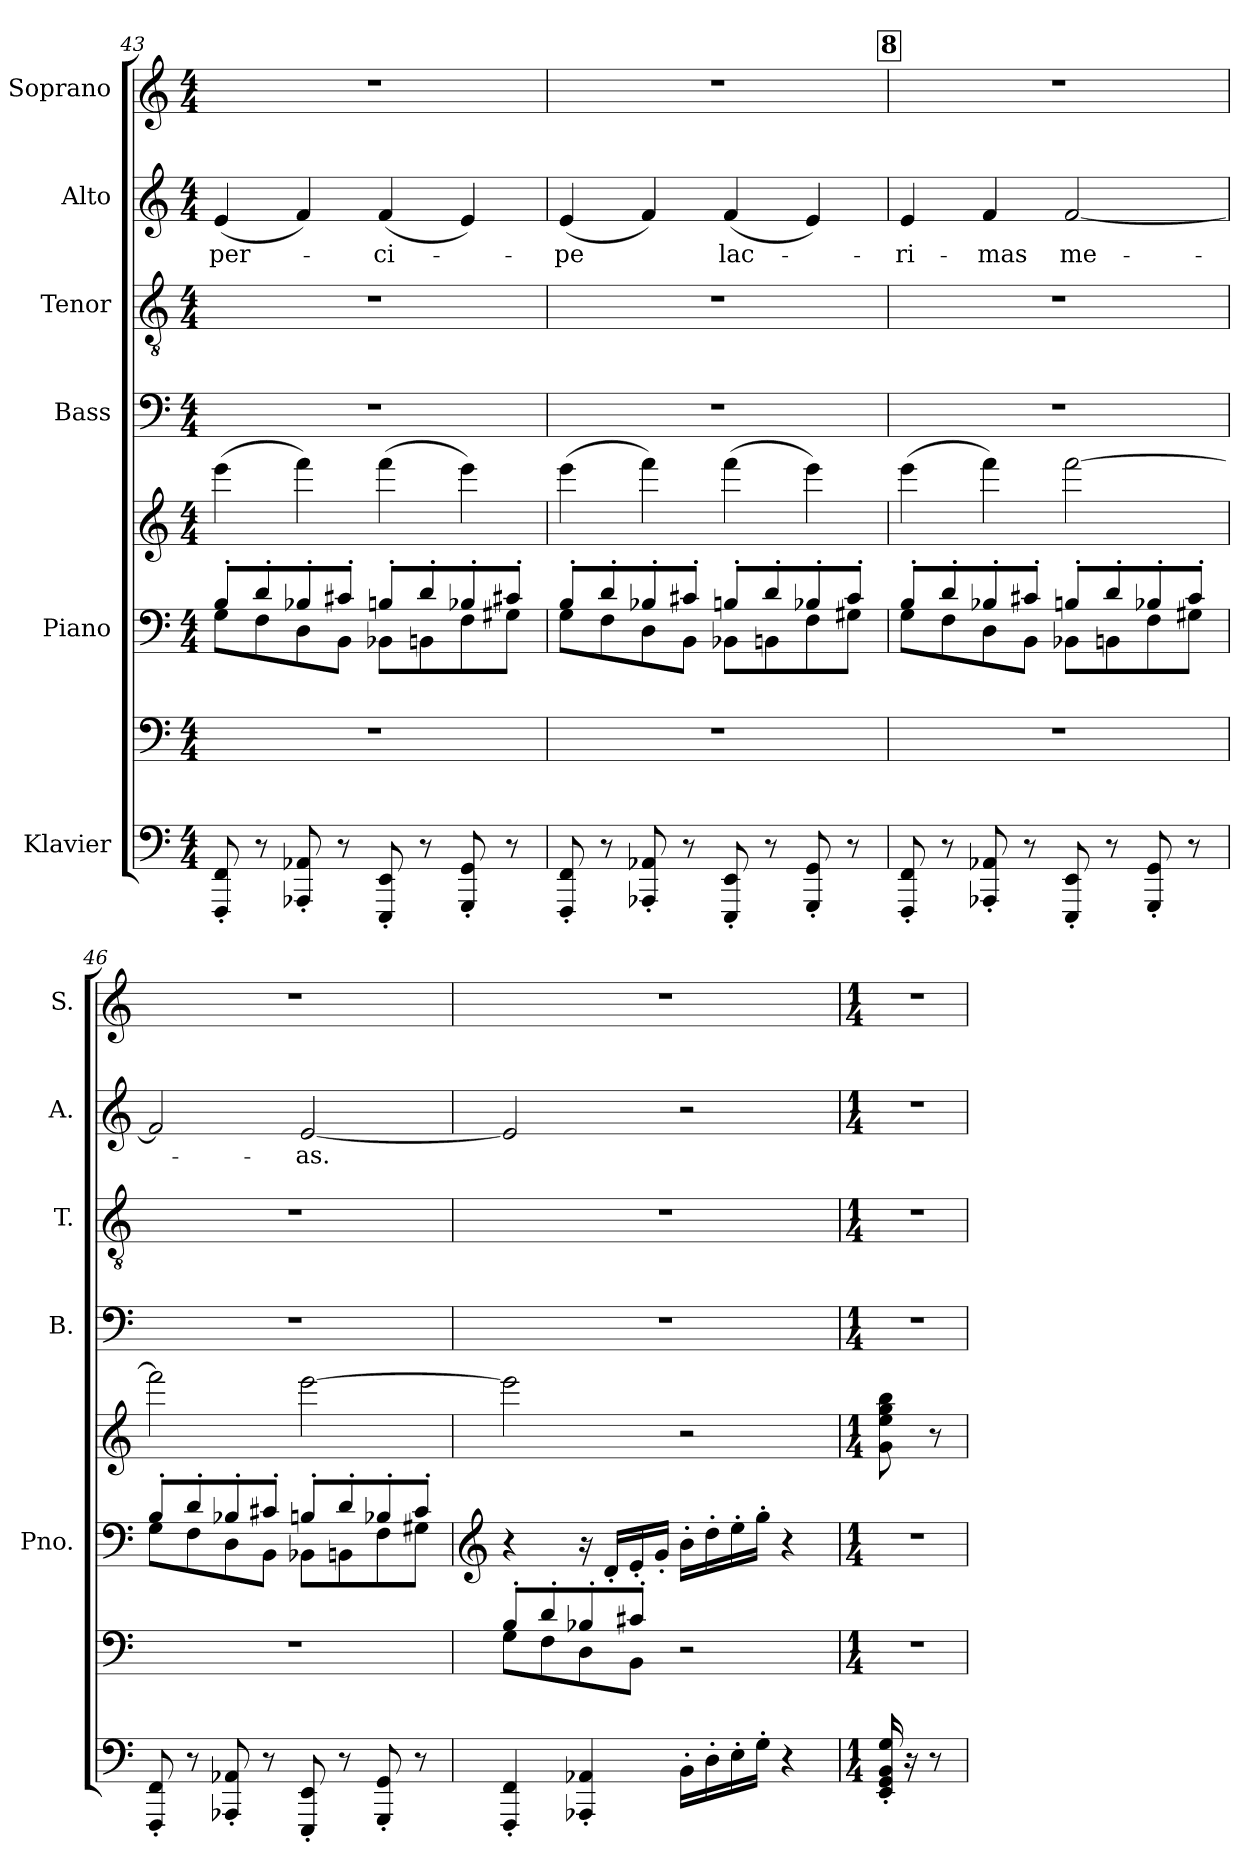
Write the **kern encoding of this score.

**kern	**kern	**kern	**kern	**kern	**kern	**kern	**text	**kern
*part6	*part6	*part5	*part5	*part4	*part3	*part2	*part2	*part1
*staff8	*staff7	*staff6	*staff5	*staff4	*staff3	*staff2	*staff2	*staff1
*I"Klavier	*	*I"Piano	*	*I"Bass	*I"Tenor	*I"Alto	*	*I"Soprano
*	*	*I'Pno.	*	*I'B.	*I'T.	*I'A.	*	*I'S.
*clefF4	*clefF4	*clefF4	*clefG2	*clefF4	*clefGv2	*clefG2	*	*clefG2
*k[]	*k[]	*k[]	*k[]	*k[]	*k[]	*k[]	*	*k[]
*M4/4	*M4/4	*M4/4	*M4/4	*M4/4	*M4/4	*M4/4	*	*M4/4
=43	=43	=43	=43	=43	=43	=43	=43	=43
*	*	*^	*	*	*	*	*	*
!	!	!	!	!	!	!	!	!LO:LY:b	!
8FFF/' 8FF/'	1r	8B'/L	8G\L	(>4eee\	1r	1r	(<4e/	per-	1r
8r	.	8d'/	8F\	.	.	.	.	.	.
8AAA-X/' 8AA-X/'	.	8B-X'/	8D\	4fff\)	.	.	4f/)	.	.
8r	.	8c#X'/J	8BB\J	.	.	.	.	.	.
!	!	!	!	!	!	!	!	!LO:LY:b	!
8EEE/' 8EE/'	.	8Bn'/L	8BB-X\L	(>4fff\	.	.	(<4f/	-ci-	.
8r	.	8d'/	8BBn\	.	.	.	.	.	.
8GGG/' 8GG/'	.	8B-X'/	8F\	4eee\)	.	.	4e/)	.	.
8r	.	8c#X'/J	8G#X\J	.	.	.	.	.	.
=44	=44	=44	=44	=44	=44	=44	=44	=44	=44
!	!	!	!	!	!	!	!	!LO:LY:b	!
8FFF/' 8FF/'	1r	8B'/L	8G\L	(>4eee\	1r	1r	(<4e/	-pe	1r
8r	.	8d'/	8F\	.	.	.	.	.	.
8AAA-X/' 8AA-X/'	.	8B-X'/	8D\	4fff\)	.	.	4f/)	.	.
8r	.	8c#X'/J	8BB\J	.	.	.	.	.	.
!	!	!	!	!	!	!	!	!LO:LY:b	!
8EEE/' 8EE/'	.	8Bn'/L	8BB-X\L	(>4fff\	.	.	(<4f/	lac-	.
8r	.	8d'/	8BBn\	.	.	.	.	.	.
8GGG/' 8GG/'	.	8B-X'/	8F\	4eee\)	.	.	4e/)	.	.
8r	.	8c#'/J	8G#X\J	.	.	.	.	.	.
!!LO:REH:place=s1:a:B:fs=14:t=8
=45	=45	=45	=45	=45	=45	=45	=45	=45	=45
!	!	!	!	!	!	!	!	!LO:LY:b	!
8FFF/' 8FF/'	1r	8B'/L	8G\L	(>4eee\	1r	1r	4e/	-ri-	1r
8r	.	8d'/	8F\	.	.	.	.	.	.
!	!	!	!	!	!	!	!	!LO:LY:b	!
8AAA-X/' 8AA-X/'	.	8B-X'/	8D\	4fff\)	.	.	4f/	-mas	.
8r	.	8c#X'/J	8BB\J	.	.	.	.	.	.
!	!	!	!	!	!	!	!	!LO:LY:b	!
8EEE/' 8EE/'	.	8Bn'/L	8BB-X\L	[2fff\	.	.	[2f/	me-	.
8r	.	8d'/	8BBn\	.	.	.	.	.	.
8GGG/' 8GG/'	.	8B-X'/	8F\	.	.	.	.	.	.
8r	.	8c#'/J	8G#X\J	.	.	.	.	.	.
=46	=46	=46	=46	=46	=46	=46	=46	=46	=46
8FFF/' 8FF/'	1r	8B'/L	8G\L	2fff\]	1r	1r	2f/]	.	1r
8r	.	8d'/	8F\	.	.	.	.	.	.
8AAA-X/' 8AA-X/'	.	8B-X'/	8D\	.	.	.	.	.	.
8r	.	8c#X'/J	8BB\J	.	.	.	.	.	.
!	!	!	!	!	!	!	!	!LO:LY:b	!
8EEE/' 8EE/'	.	8Bn'/L	8BB-X\L	[2eee\	.	.	[2e/	-as.	.
8r	.	8d'/	8BBn\	.	.	.	.	.	.
8GGG/' 8GG/'	.	8B-X'/	8F\	.	.	.	.	.	.
8r	.	8c#'/J	8G#X\J	.	.	.	.	.	.
*	*	*v	*v	*	*	*	*	*	*
=47	=47	=47	=47	=47	=47	=47	=47	=47
*	*	*clefG2	*	*	*	*	*	*
*	*^	*	*	*	*	*	*	*
4FFF/' 4FF/'	8B'/L	8G\L	4r	2eee\]	1r	1r	2e/]	.	1r
.	8d'/	8F\	.	.	.	.	.	.	.
4AAA-X/' 4AA-X/'	8B-X'/	8D\	16r	.	.	.	.	.	.
.	.	.	16d'/LL	.	.	.	.	.	.
.	8c#X'/J	8BB\J	16e'/	.	.	.	.	.	.
.	.	.	16g'/JJ	.	.	.	.	.	.
16BB'\LL	2r	2ryy	16b'\LL	2r	.	.	2r	.	.
16D'\	.	.	16dd'\	.	.	.	.	.	.
16E'\	.	.	16ee'\	.	.	.	.	.	.
16G'\JJ	.	.	16gg'\JJ	.	.	.	.	.	.
4r	.	.	4r	.	.	.	.	.	.
*	*v	*v	*	*	*	*	*	*	*
=48	=48	=48	=48	=48	=48	=48	=48	=48
*M1/4	*M1/4	*M1/4	*M1/4	*M1/4	*M1/4	*M1/4	*	*M1/4
16EE/' 16GG/' 16BB/' 16G/'	4r	4r	8g\ 8ee\ 8gg\ 8bb\	4r	4r	4r	.	4r
16r	.	.	.	.	.	.	.	.
8r	.	.	8r	.	.	.	.	.
=	=	=	=	=	=	=	=	=
*-	*-	*-	*-	*-	*-	*-	*-	*-
